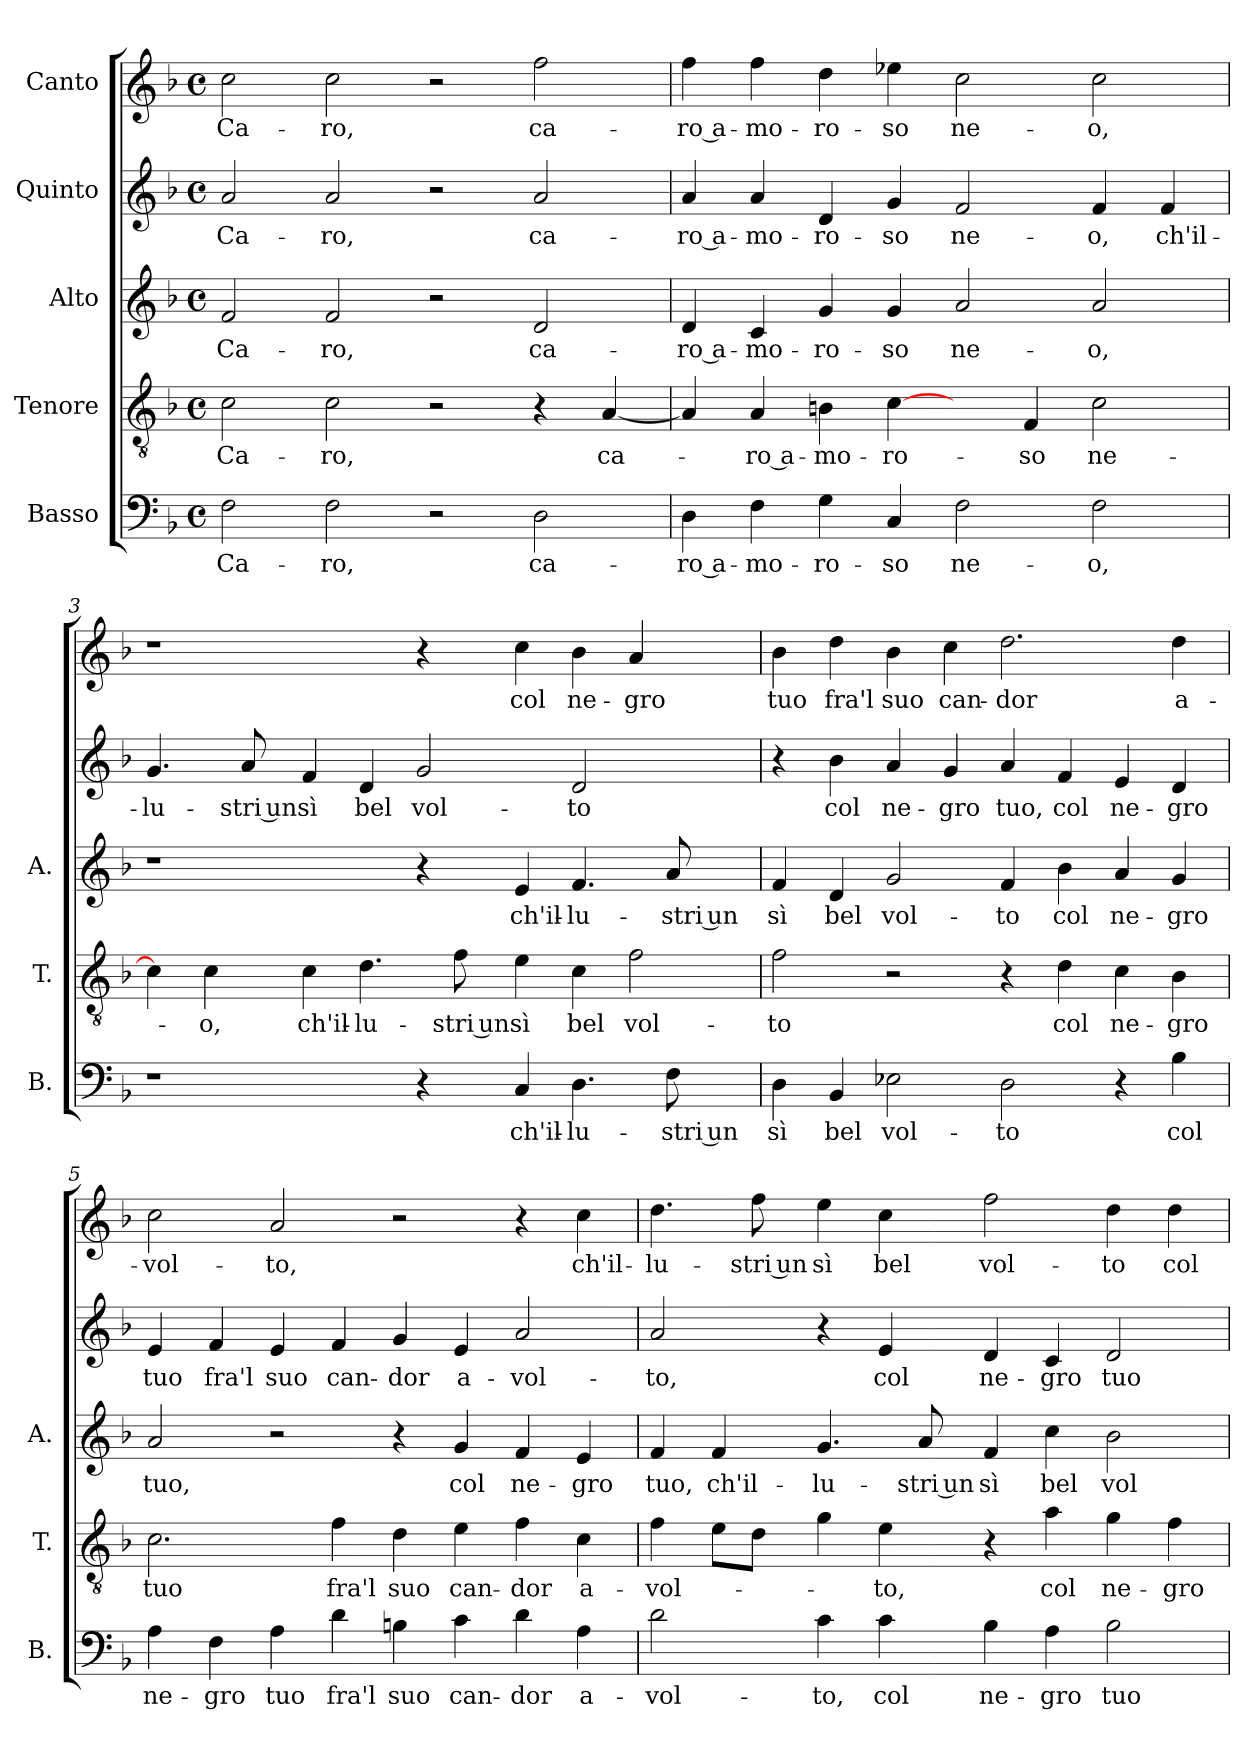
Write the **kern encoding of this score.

**kern	**text	**kern	**text	**kern	**text	**kern	**text	**kern	**text
*part5	*part5	*part4	*part4	*part3	*part3	*part2	*part2	*part1	*part1
*staff5	*staff5	*staff4	*staff4	*staff3	*staff3	*staff2	*staff2	*staff1	*staff1
*I"Basso	*	*I"Tenore	*	*I"Alto	*	*I"Quinto	*	*I"Canto	*
*I'B.	*	*I'T.	*	*I'A.	*	*	*	*	*
*clefF4	*	*clefGv2	*	*clefG2	*	*clefG2	*	*clefG2	*
*k[b-]	*	*k[b-]	*	*k[b-]	*	*k[b-]	*	*k[b-]	*
*F:	*	*F:	*	*F:	*	*F:	*	*F:	*
*M4/4	*	*M4/4	*	*M4/4	*	*M4/4	*	*M4/4	*
*met(c)	*	*met(c)	*	*met(c)	*	*met(c)	*	*met(c)	*
=1	=1	=1	=1	=1	=1	=1	=1	=1	=1
2F\	Ca-	2c\	Ca-	2f/	Ca-	2a/	Ca-	2cc\	Ca-
2F\	-ro,	2c\	-ro,	2f/	-ro,	2a/	-ro,	2cc\	-ro,
2r	.	2r	.	2r	.	2r	.	2r	.
2D\	ca-	4r	.	2d/	ca-	2a/	ca-	2ff\	ca-
.	.	[4A/	ca-	.	.	.	.	.	.
=2	=2	=2	=2	=2	=2	=2	=2	=2	=2
4D\	-ro a-	4A/]	.	4d/	-ro a-	4a/	-ro a-	4ff\	-ro a-
4F\	-mo-	4A/	-ro a-	4c/	-mo-	4a/	-mo-	4ff\	-mo-
4G\	-ro-	4Bn\	-mo-	4g/	-ro-	4d/	-ro-	4dd\	-ro-
4C/	-so	[4c\	-ro-	4g/	-so	4g/	-so	4ee-X\	-so
2F\	ne-	4ryy	.	2a/	ne-	2f/	ne-	2cc\	ne-
.	.	4F/	-so	.	.	.	.	.	.
2F\	-o,	2c\	ne-	2a/	-o,	4f/	-o,	2cc\	-o,
.	.	.	.	.	.	4f/	ch'il-	.	.
=3	=3	=3	=3	=3	=3	=3	=3	=3	=3
1r	.	4c\]	.	1r	.	4.g/	-lu-	1r	.
.	.	4c\	-o,	.	.	.	.	.	.
.	.	.	.	.	.	8a/	-stri un	.	.
.	.	4c\	ch'il-	.	.	4f/	sì	.	.
.	.	4.d\	-lu-	.	.	4d/	bel	.	.
4r	.	.	.	4r	.	2g/	vol-	4r	.
.	.	8f\	-stri un	.	.	.	.	.	.
4C/	ch'il-	4e\	sì	4e/	ch'il-	.	.	4cc\	col
4.D\	-lu-	4c\	bel	4.f/	-lu-	2d/	-to	4b-\	ne-
.	.	2f\	vol-	.	.	.	.	4a/	-gro
8F\	-stri un	.	.	8a/	-stri un	.	.	.	.
4ryy	.	.	.	4ryy	.	4ryy	.	4ryy	.
=4	=4	=4	=4	=4	=4	=4	=4	=4	=4
4D\	sì	2f\	-to	4f/	sì	4r	.	4b-\	tuo
4BB-/	bel	.	.	4d/	bel	4b-\	col	4dd\	fra'l
2E-X\	vol-	2r	.	2g/	vol-	4a/	ne-	4b-\	suo
.	.	.	.	.	.	4g/	-gro	4cc\	can-
2D\	-to	4r	.	4f/	-to	4a/	tuo,	2.dd\	-dor
.	.	4d\	col	4b-\	col	4f/	col	.	.
4r	.	4c\	ne-	4a/	ne-	4e/	ne-	.	.
4B-\	col	4B-\	-gro	4g/	-gro	4d/	-gro	4dd\	a-
=5	=5	=5	=5	=5	=5	=5	=5	=5	=5
4A\	ne-	2.c\	tuo	2a/	tuo,	4e/	tuo	2cc\	-vol-
4F\	-gro	.	.	.	.	4f/	fra'l	.	.
4A\	tuo	.	.	2r	.	4e/	suo	2a/	-to,
4d\	fra'l	4f\	fra'l	.	.	4f/	can-	.	.
4Bn\	suo	4d\	suo	4r	.	4g/	-dor	2r	.
4c\	can-	4e\	can-	4g/	col	4e/	a-	.	.
4d\	-dor	4f\	-dor	4f/	ne-	2a/	-vol-	4r	.
4A\	a-	4c\	a-	4e/	-gro	.	.	4cc\	ch'il-
=6	=6	=6	=6	=6	=6	=6	=6	=6	=6
2d\	-vol-	4f\	-vol-	4f/	tuo,	2a/	-to,	4.dd\	-lu-
.	.	8e\L	.	4f/	ch'il-	.	.	.	.
.	.	8d\J	.	.	.	.	.	8ff\	-stri un
4c\	-to,	4g\	.	4.g/	-lu-	4r	.	4ee\	sì
4c\	col	4e\	-to,	.	.	4e/	col	4cc\	bel
.	.	.	.	8a/	-stri un	.	.	.	.
4B-\	ne-	4r	.	4f/	sì	4d/	ne-	2ff\	vol-
4A\	-gro	4a\	col	4cc\	bel	4c/	-gro	.	.
2B-\	tuo	4g\	ne-	2b-\	vol-	2d/	tuo	4dd\	-to
.	.	4f\	-gro	.	.	.	.	4dd\	col
=	=	=	=	=	=	=	=	=	=
*-	*-	*-	*-	*-	*-	*-	*-	*-	*-
